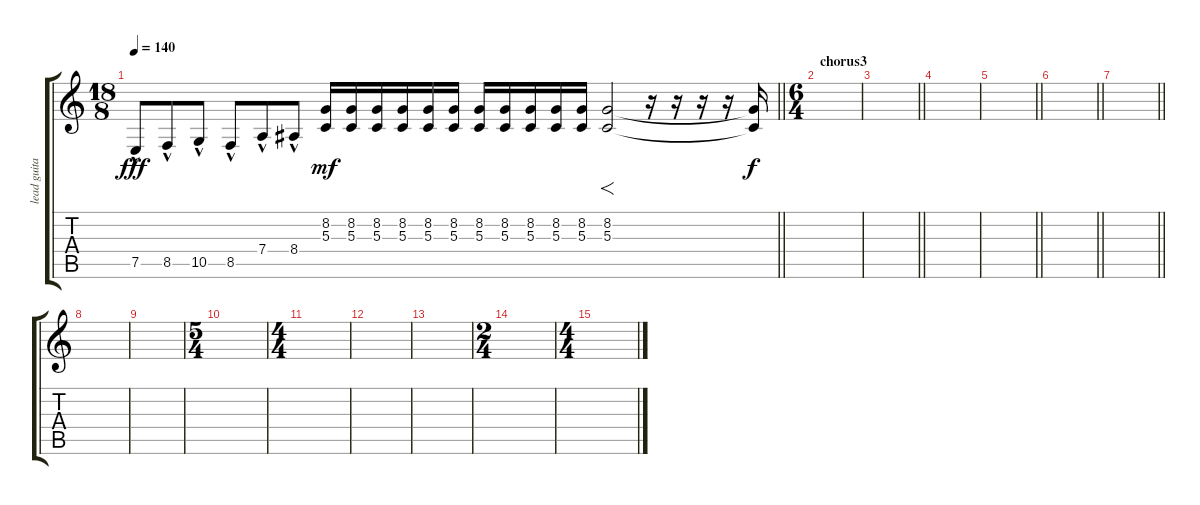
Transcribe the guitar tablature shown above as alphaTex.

\track ("lead guitar  EFX..." "lead guita") {instrument fx6goblins}
\staff {score tabs}
\tuning (E4 B3 G3 D3 A2 D2) {hide}
\ts (18 8)
\tempo 140
\clef g2
\barLineRight lightlight
\ks c
7.5{hac}.8{dy fff} 8.5{hac}.8 10.5{hac}.8 8.5{hac}.8 7.4{hac}.8 8.4{hac}.8 (8.2 5.3).16{dy mf} (8.2 5.3).16 (8.2 5.3).16 (8.2 5.3).16 (8.2 5.3).16 (8.2 5.3).16 (8.2 5.3).16 (8.2 5.3).16 (8.2 5.3).16 (8.2 5.3).16 (8.2 5.3).16 (8.2 5.3).2{f} r.16 r.16 r.16 r.16 (8.2{t} 5.3{t}).16{dy f} |
\ts (6 4)
\section ("" "chorus3")
|
\barLineRight lightlight
|
|
\barLineRight lightlight
|
\barLineRight lightlight
|
\barLineRight lightlight
|
|
|
\ts (5 4)
|
\ts (4 4)
|
|
|
\ts (2 4)
|
\ts (4 4)
